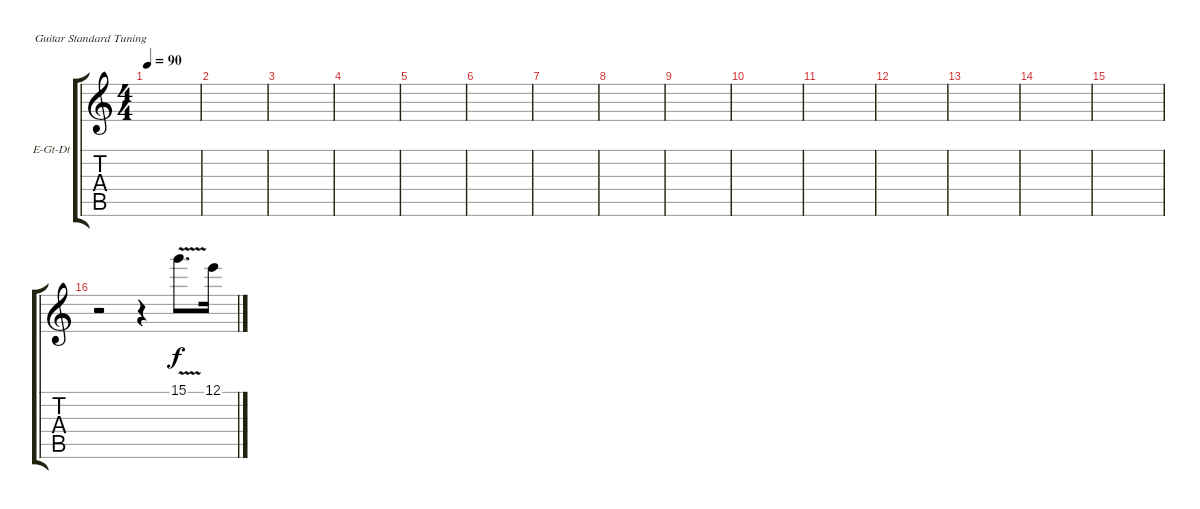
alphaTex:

\defaultSystemsLayout 4
\bracketExtendMode groupsimilarinstruments
\firstSystemTrackNameOrientation horizontal
\otherSystemsTrackNameOrientation horizontal
\track ("Electric Guitar Dist" "E-Gt-Dt") {instrument distortionguitar}
\staff {score tabs}
\tuning (E4 B3 G3 D3 A2 E2)
\ts (4 4)
\tempo 90
\clef g2
\scale
0.333333
\ks c
|
\scale
0.333333 |
\scale
0.333333 |
\scale
0.333333 |
\scale
0.333333 |
\scale
0.333333 |
\scale
0.333333 |
\scale
0.333333 |
\scale
0.333333 |
\scale
0.333333 |
\scale
0.333333 |
\scale
0.333333 |
\scale
0.333333 |
\scale
0.333333 |
\scale
0.333333 |
\scale
0.333333 r.2 r.4 15.1{v}.8{d} 12.1.16
